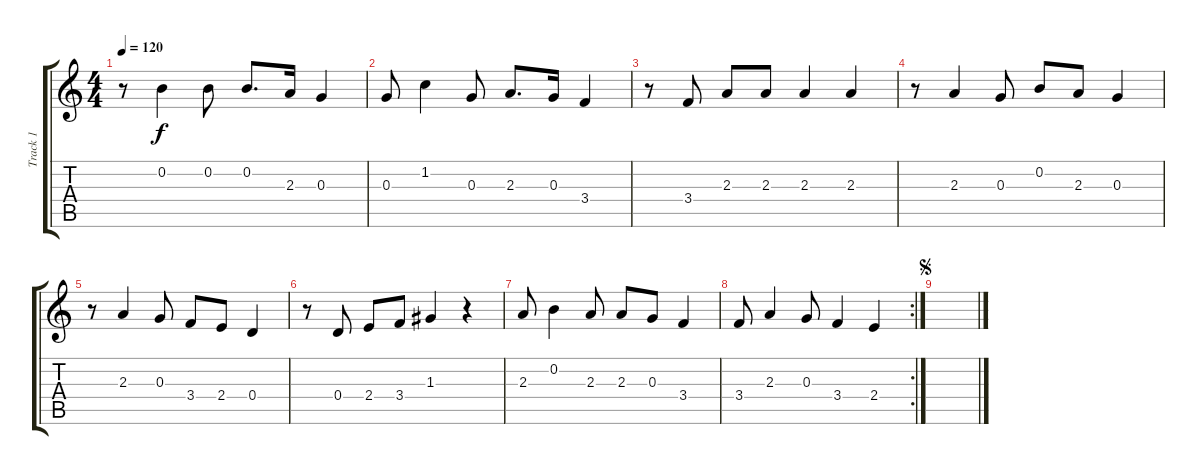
\track ("Track 1" "Track 1") {instrument acousticguitarsteel}
\staff {score tabs}
\tuning (E4 B3 G3 D3 A2 E2) {hide}
\ts (4 4)
\tempo 120
\clef g2
\ks c
r.8{dy f} 0.2.4 0.2.8 0.2.8{d} 2.3.16 0.3.4 |
0.3.8 1.2.4 0.3.8 2.3.8{d} 0.3.16 3.4.4 |
r.8 3.4.8 2.3.8 2.3.8 2.3.4 2.3.4 |
r.8 2.3.4 0.3.8 0.2.8 2.3.8 0.3.4 |
r.8 2.3.4 0.3.8 3.4.8 2.4.8 0.4.4 |
r.8 0.4.8 2.4.8 3.4.8 1.3.4 r.4 |
2.3.8 0.2.4 2.3.8 2.3.8 0.3.8 3.4.4 |
\rc 2
3.4.8 2.3.4 0.3.8 3.4.4 2.4.4 |
\jump segno
